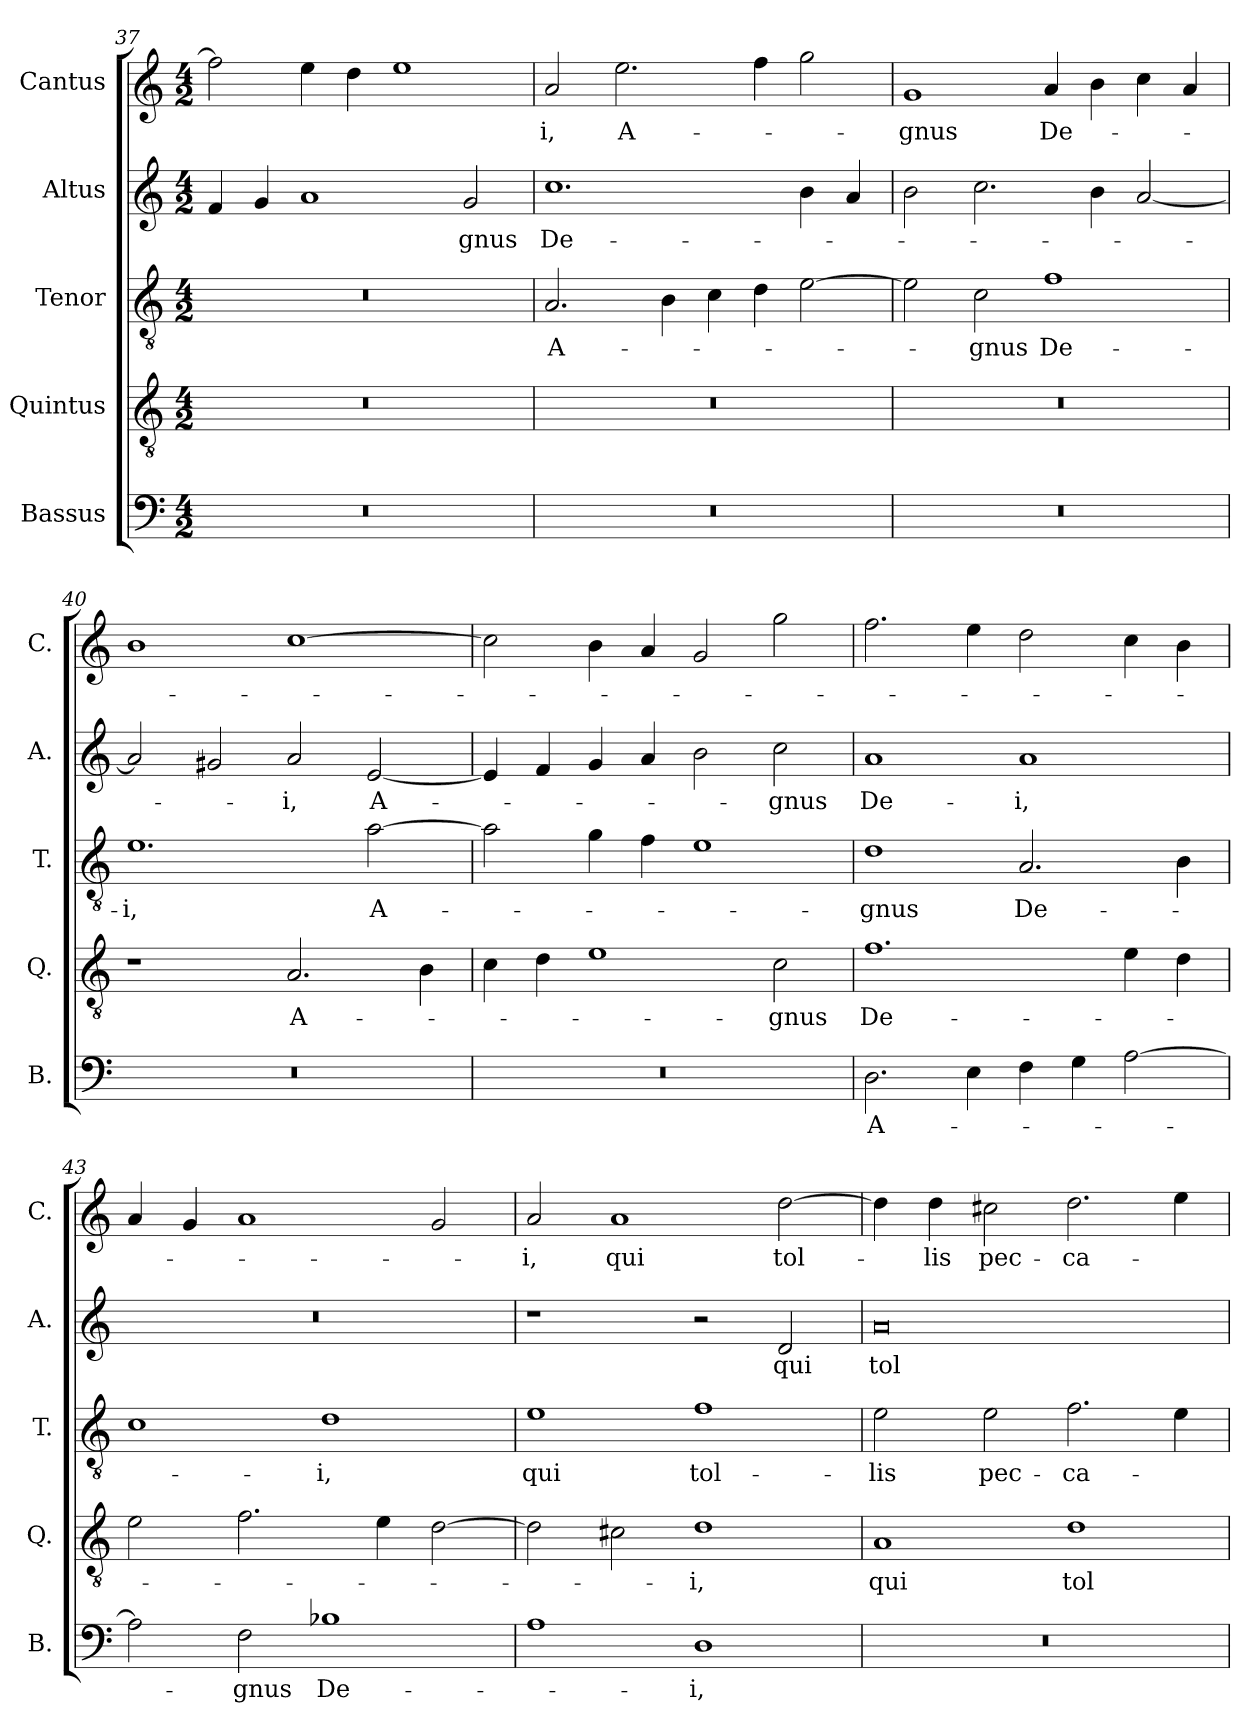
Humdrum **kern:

**kern	**text	**kern	**text	**kern	**text	**kern	**text	**kern	**text
*part5	*part5	*part4	*part4	*part3	*part3	*part2	*part2	*part1	*part1
*staff5	*staff5	*staff4	*staff4	*staff3	*staff3	*staff2	*staff2	*staff1	*staff1
*I"Bassus	*	*I"Quintus	*	*I"Tenor	*	*I"Altus	*	*I"Cantus	*
*I'B.	*	*I'Q.	*	*I'T.	*	*I'A.	*	*I'C.	*
*clefF4	*	*clefGv2	*	*clefGv2	*	*clefG2	*	*clefG2	*
*	*	*ITrd7c12	*	*ITrd7c12	*	*	*	*	*
*k[]	*	*k[]	*	*k[]	*	*k[]	*	*k[]	*
*C:	*	*C:	*	*C:	*	*C:	*	*C:	*
*M4/2	*	*M4/2	*	*M4/2	*	*M4/2	*	*M4/2	*
=37	=37	=37	=37	=37	=37	=37	=37	=37	=37
0r	.	0r	.	0r	.	4f/	.	2ff\]	.
.	.	.	.	.	.	4g/	.	.	.
.	.	.	.	.	.	1a/	.	4ee\	.
.	.	.	.	.	.	.	.	4dd\	.
.	.	.	.	.	.	.	.	1ee\	.
.	.	.	.	.	.	2g/	-gnus	.	.
=38	=38	=38	=38	=38	=38	=38	=38	=38	=38
0r	.	0r	.	2.AA/	A-	1.cc\	De-	2a/	-i,
.	.	.	.	.	.	.	.	2.ee\	A-
.	.	.	.	4BB\	.	.	.	.	.
.	.	.	.	4C\	.	.	.	.	.
.	.	.	.	4D\	.	.	.	4ff\	.
.	.	.	.	[2E\	.	4b\	.	2gg\	.
.	.	.	.	.	.	4a/	.	.	.
=39	=39	=39	=39	=39	=39	=39	=39	=39	=39
0r	.	0r	.	2E\]	.	2b\	.	1g/	-gnus
.	.	.	.	2C\	-gnus	2.cc\	.	.	.
.	.	.	.	1F\	De-	.	.	4a/	De-
.	.	.	.	.	.	4b\	.	4b\	.
.	.	.	.	.	.	[2a/	.	4cc\	.
.	.	.	.	.	.	.	.	4a/	.
=40	=40	=40	=40	=40	=40	=40	=40	=40	=40
0r	.	1r	.	1.E\	-i,	2a/]	.	1b\	.
.	.	.	.	.	.	2g#/	.	.	.
.	.	2.AA/	A-	.	.	2a/	-i,	[1cc\	.
.	.	.	.	[2A\	A-	[2e/	A-	.	.
.	.	4BB\	.	.	.	.	.	.	.
=41	=41	=41	=41	=41	=41	=41	=41	=41	=41
0r	.	4C\	.	2A\]	.	4e/]	.	2cc\]	.
.	.	4D\	.	.	.	4f/	.	.	.
.	.	1E\	.	4G\	.	4g/	.	4b\	.
.	.	.	.	4F\	.	4a/	.	4a/	.
.	.	.	.	1E\	.	2b\	.	2g/	.
.	.	2C\	-gnus	.	.	2cc\	-gnus	2gg\	.
=42	=42	=42	=42	=42	=42	=42	=42	=42	=42
2.D\	A-	1.F\	De-	1D\	-gnus	1a/	De-	2.ff\	.
4E\	.	.	.	.	.	.	.	4ee\	.
4F\	.	.	.	2.AA/	De-	1a/	-i,	2dd\	.
4G\	.	.	.	.	.	.	.	.	.
[2A\	.	4E\	.	.	.	.	.	4cc\	.
.	.	4D\	.	4BB\	.	.	.	4b\	.
=43	=43	=43	=43	=43	=43	=43	=43	=43	=43
2A\]	.	2E\	.	1C\	.	0r	.	4a/	.
.	.	.	.	.	.	.	.	4g/	.
2F\	-gnus	2.F\	.	.	.	.	.	1a/	.
1B-\	De-	.	.	1D\	-i,	.	.	.	.
.	.	4E\	.	.	.	.	.	.	.
.	.	[2D\	.	.	.	.	.	2g/	.
=44	=44	=44	=44	=44	=44	=44	=44	=44	=44
1A\	.	2D\]	.	1E\	qui	1r	.	2a/	-i,
.	.	2C#\	.	.	.	.	.	1a/	qui
1D\	-i,	1D\	-i,	1F\	tol-	2r	.	.	.
.	.	.	.	.	.	2d/	qui	[2dd\	tol-
=45	=45	=45	=45	=45	=45	=45	=45	=45	=45
0r	.	1AA/	qui	2E\	-lis	0a/	tol-	4dd\]	.
.	.	.	.	.	.	.	.	4dd\	-lis
.	.	.	.	2E\	pec-	.	.	2cc#X\	pec-
.	.	1D\	tol-	2.F\	-ca-	.	.	2.dd\	-ca-
.	.	.	.	4E\	.	.	.	4ee\	.
=	=	=	=	=	=	=	=	=	=
*-	*-	*-	*-	*-	*-	*-	*-	*-	*-
